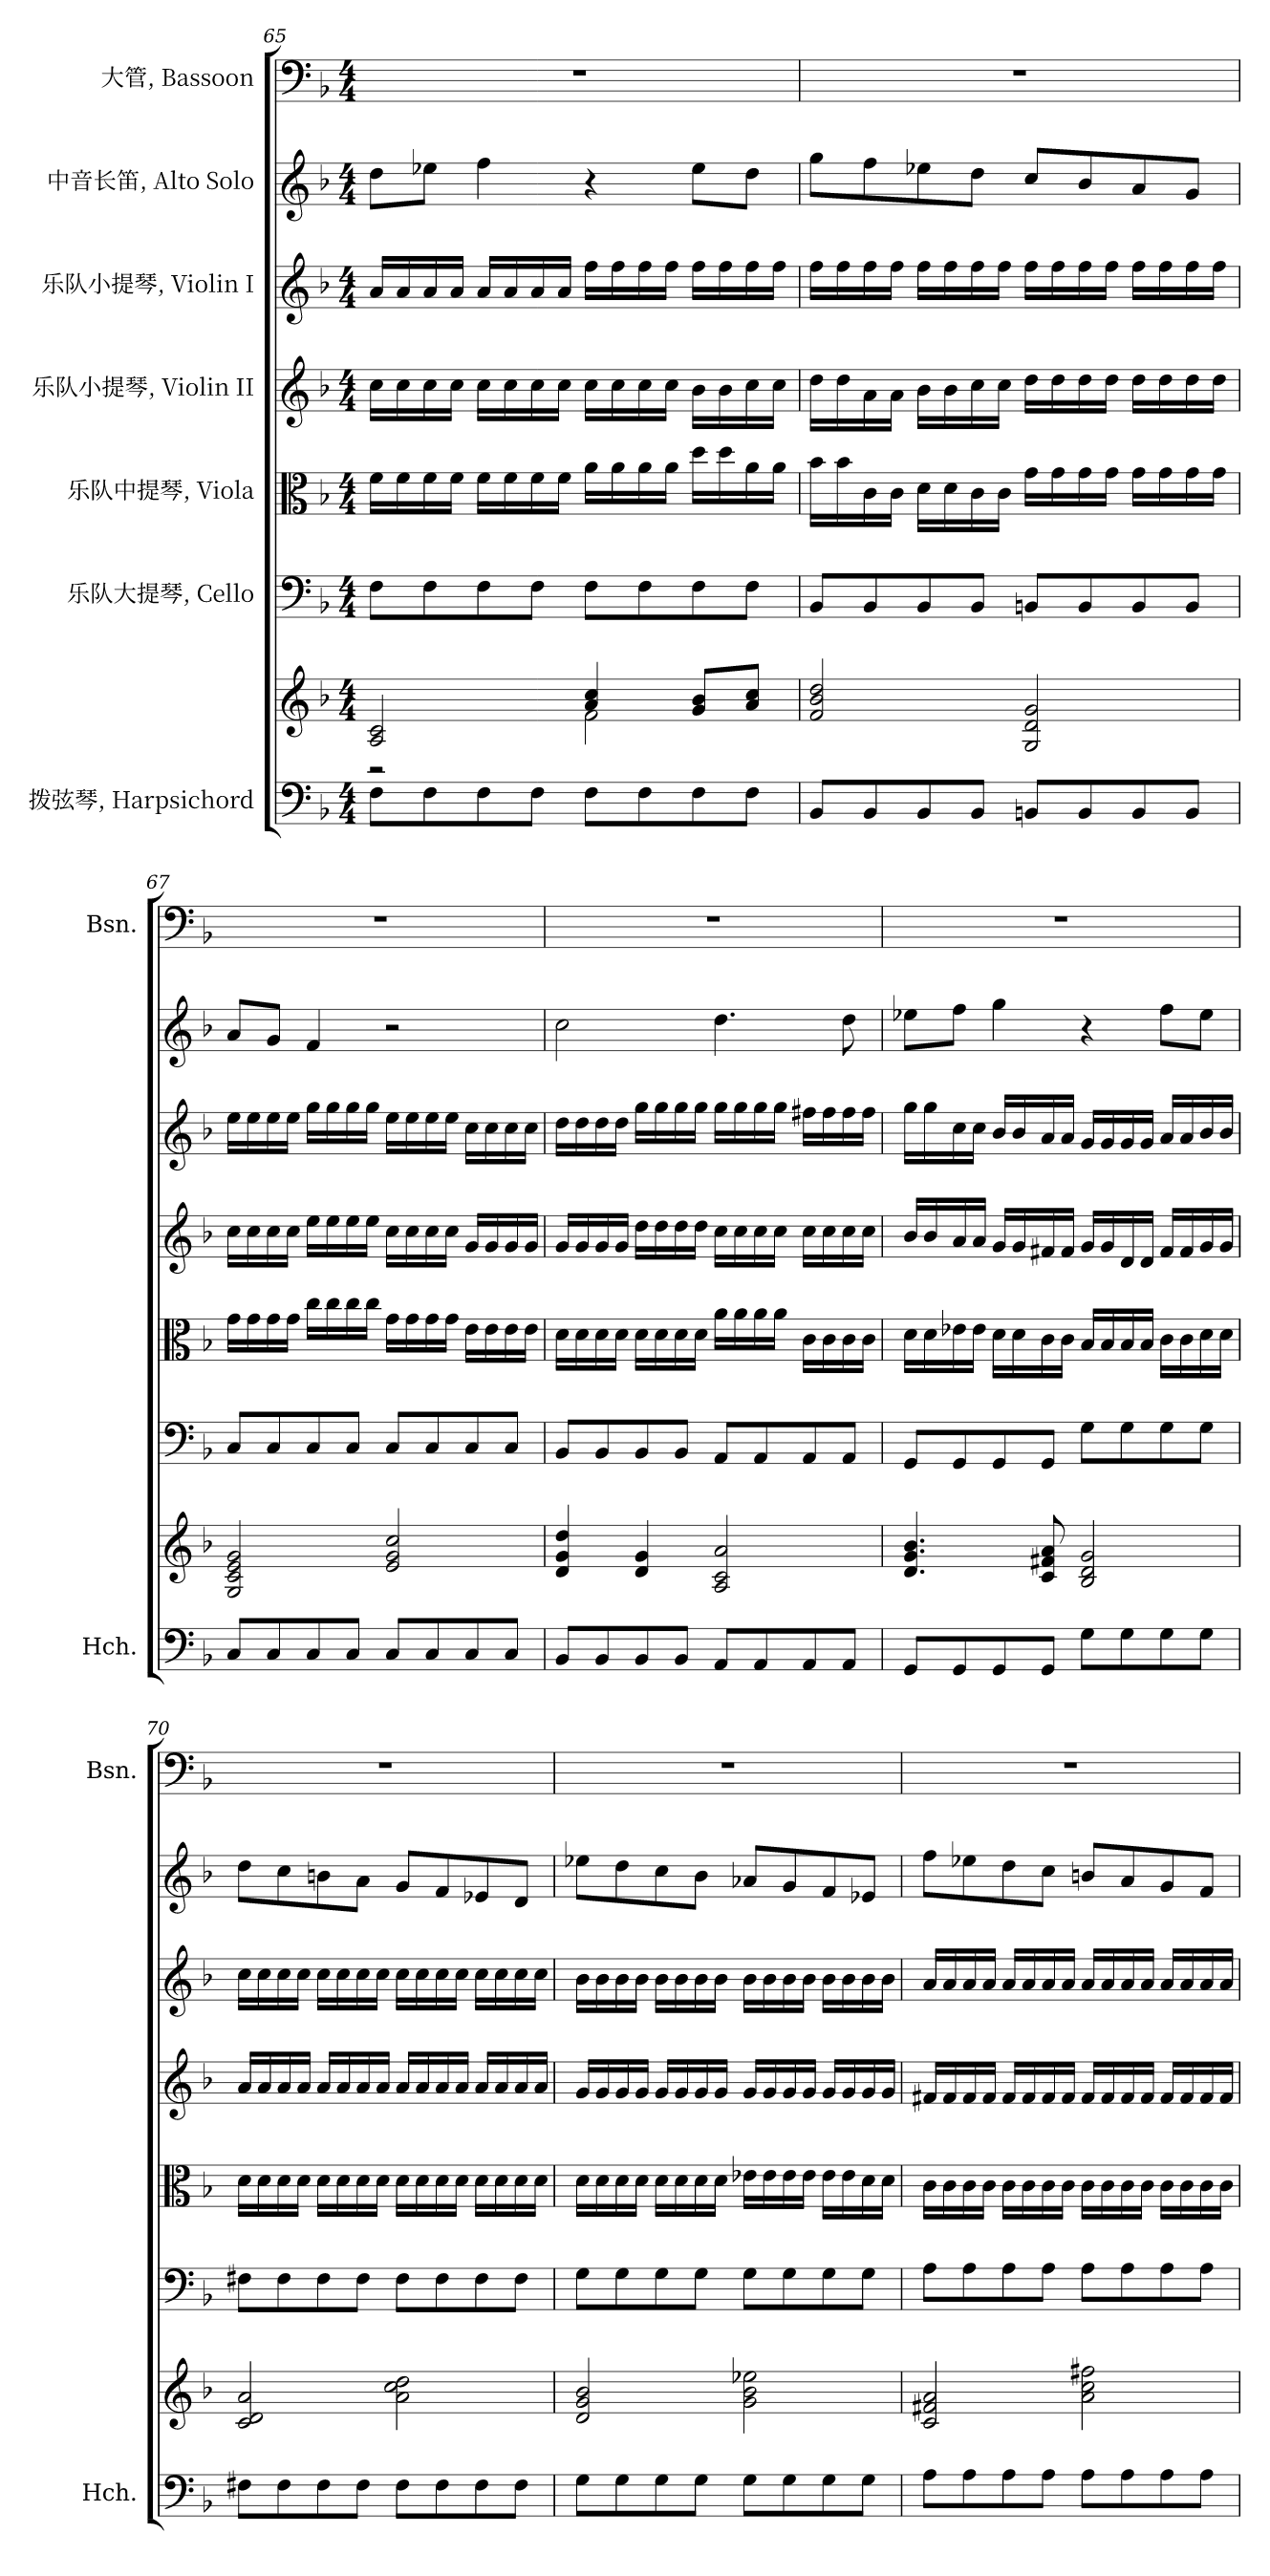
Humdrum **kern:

**kern	**kern	**kern	**kern	**kern	**kern	**kern	**kern
*part7	*part7	*part6	*part5	*part4	*part3	*part2	*part1
*staff8	*staff7	*staff6	*staff5	*staff4	*staff3	*staff2	*staff1
*I"拨弦琴, Harpsichord	*	*I"乐队大提琴, Cello	*I"乐队中提琴, Viola	*I"乐队小提琴, Violin II	*I"乐队小提琴, Violin I	*I"中音长笛, Alto Solo	*I"大管, Bassoon
*I'Hch.	*	*	*	*	*	*	*I'Bsn.
!!LO:PB:g=z
*clefF4	*clefG2	*clefF4	*clefC3	*clefG2	*clefG2	*clefG2	*clefF4
*	*	*	*	*	*	*ITrd3c5	*
*k[b-]	*k[b-]	*k[b-]	*k[b-]	*k[b-]	*k[b-]	*k[]	*k[b-]
*M4/4	*M4/4	*M4/4	*M4/4	*M4/4	*M4/4	*M4/4	*M4/4
=65	=65	=65	=65	=65	=65	=65	=65
*	*^	*	*	*	*	*	*
8F\L	2A/ 2c/	2r	8F\L	16f\LL	16cc\LL	16a/LL	8a\L	1r
.	.	.	.	16f\	16cc\	16a/	.	.
8F\	.	.	8F\	16f\	16cc\	16a/	8b-X\J	.
.	.	.	.	16f\JJ	16cc\JJ	16a/JJ	.	.
8F\	.	.	8F\	16f\LL	16cc\LL	16a/LL	4cc\	.
.	.	.	.	16f\	16cc\	16a/	.	.
8F\J	.	.	8F\J	16f\	16cc\	16a/	.	.
.	.	.	.	16f\JJ	16cc\JJ	16a/JJ	.	.
8F\L	4a/ 4cc/	2f\	8F\L	16a\LL	16cc\LL	16ff\LL	4r	.
.	.	.	.	16a\	16cc\	16ff\	.	.
8F\	.	.	8F\	16a\	16cc\	16ff\	.	.
.	.	.	.	16a\JJ	16cc\JJ	16ff\JJ	.	.
8F\	8g/ 8b-/L	.	8F\	16dd\LL	16b-\LL	16ff\LL	8b-\L	.
.	.	.	.	16dd\	16b-\	16ff\	.	.
8F\J	8a/ 8cc/J	.	8F\J	16a\	16cc\	16ff\	8a\J	.
.	.	.	.	16a\JJ	16cc\JJ	16ff\JJ	.	.
*	*v	*v	*	*	*	*	*	*
=66	=66	=66	=66	=66	=66	=66	=66
8BB-/L	2f/ 2b-/ 2dd/	8BB-/L	16b-\LL	16dd\LL	16ff\LL	8dd\L	1r
.	.	.	16b-\	16dd\	16ff\	.	.
8BB-/	.	8BB-/	16c\	16a\	16ff\	8cc\	.
.	.	.	16c\JJ	16a\JJ	16ff\JJ	.	.
8BB-/	.	8BB-/	16d\LL	16b-\LL	16ff\LL	8b-X\	.
.	.	.	16d\	16b-\	16ff\	.	.
8BB-/J	.	8BB-/J	16c\	16cc\	16ff\	8a\J	.
.	.	.	16c\JJ	16cc\JJ	16ff\JJ	.	.
8BBn/L	2G/ 2d/ 2g/	8BBn/L	16g\LL	16dd\LL	16ff\LL	8g/L	.
.	.	.	16g\	16dd\	16ff\	.	.
8BB/	.	8BB/	16g\	16dd\	16ff\	8f/	.
.	.	.	16g\JJ	16dd\JJ	16ff\JJ	.	.
8BB/	.	8BB/	16g\LL	16dd\LL	16ff\LL	8e/	.
.	.	.	16g\	16dd\	16ff\	.	.
8BB/J	.	8BB/J	16g\	16dd\	16ff\	8d/J	.
.	.	.	16g\JJ	16dd\JJ	16ff\JJ	.	.
!!LO:PB:g=z
=67	=67	=67	=67	=67	=67	=67	=67
8C/L	2G/ 2c/ 2e/ 2g/	8C/L	16g\LL	16cc\LL	16ee\LL	8e/L	1r
.	.	.	16g\	16cc\	16ee\	.	.
8C/	.	8C/	16g\	16cc\	16ee\	8d/J	.
.	.	.	16g\JJ	16cc\JJ	16ee\JJ	.	.
8C/	.	8C/	16cc\LL	16ee\LL	16gg\LL	4c/	.
.	.	.	16cc\	16ee\	16gg\	.	.
8C/J	.	8C/J	16cc\	16ee\	16gg\	.	.
.	.	.	16cc\JJ	16ee\JJ	16gg\JJ	.	.
8C/L	2e/ 2g/ 2cc/	8C/L	16g\LL	16cc\LL	16ee\LL	2r	.
.	.	.	16g\	16cc\	16ee\	.	.
8C/	.	8C/	16g\	16cc\	16ee\	.	.
.	.	.	16g\JJ	16cc\JJ	16ee\JJ	.	.
8C/	.	8C/	16e\LL	16g/LL	16cc\LL	.	.
.	.	.	16e\	16g/	16cc\	.	.
8C/J	.	8C/J	16e\	16g/	16cc\	.	.
.	.	.	16e\JJ	16g/JJ	16cc\JJ	.	.
=68	=68	=68	=68	=68	=68	=68	=68
8BB-/L	4d/ 4g/ 4dd/	8BB-/L	16d\LL	16g/LL	16dd\LL	2g\	1r
.	.	.	16d\	16g/	16dd\	.	.
8BB-/	.	8BB-/	16d\	16g/	16dd\	.	.
.	.	.	16d\JJ	16g/JJ	16dd\JJ	.	.
8BB-/	4d/ 4g/	8BB-/	16d\LL	16dd\LL	16gg\LL	.	.
.	.	.	16d\	16dd\	16gg\	.	.
8BB-/J	.	8BB-/J	16d\	16dd\	16gg\	.	.
.	.	.	16d\JJ	16dd\JJ	16gg\JJ	.	.
8AA/L	2A/ 2c/ 2a/	8AA/L	16a\LL	16cc\LL	16gg\LL	4.a\	.
.	.	.	16a\	16cc\	16gg\	.	.
8AA/	.	8AA/	16a\	16cc\	16gg\	.	.
.	.	.	16a\JJ	16cc\JJ	16gg\JJ	.	.
8AA/	.	8AA/	16c\LL	16cc\LL	16ff#X\LL	.	.
.	.	.	16c\	16cc\	16ff#\	.	.
8AA/J	.	8AA/J	16c\	16cc\	16ff#\	8a\	.
.	.	.	16c\JJ	16cc\JJ	16ff#\JJ	.	.
!!LO:PB:g=z
=69	=69	=69	=69	=69	=69	=69	=69
8GG/L	4.d/ 4.g/ 4.b-/	8GG/L	16d\LL	16b-/LL	16gg\LL	8b-X\L	1r
.	.	.	16d\	16b-/	16gg\	.	.
8GG/	.	8GG/	16e-X\	16a/	16cc\	8cc\J	.
.	.	.	16e-\JJ	16a/JJ	16cc\JJ	.	.
8GG/	.	8GG/	16d\LL	16g/LL	16b-/LL	4dd\	.
.	.	.	16d\	16g/	16b-/	.	.
8GG/J	8c/ 8f#X/ 8a/	8GG/J	16c\	16f#X/	16a/	.	.
.	.	.	16c\JJ	16f#/JJ	16a/JJ	.	.
8G\L	2B-/ 2d/ 2g/	8G\L	16B-/LL	16g/LL	16g/LL	4r	.
.	.	.	16B-/	16g/	16g/	.	.
8G\	.	8G\	16B-/	16d/	16g/	.	.
.	.	.	16B-/JJ	16d/JJ	16g/JJ	.	.
8G\	.	8G\	16c\LL	16f#/LL	16a/LL	8cc\L	.
.	.	.	16c\	16f#/	16a/	.	.
8G\J	.	8G\J	16d\	16g/	16b-/	8b-\J	.
.	.	.	16d\JJ	16g/JJ	16b-/JJ	.	.
=70	=70	=70	=70	=70	=70	=70	=70
8F#X\L	2c/ 2d/ 2a/	8F#X\L	16d\LL	16a/LL	16cc\LL	8a\L	1r
.	.	.	16d\	16a/	16cc\	.	.
8F#\	.	8F#\	16d\	16a/	16cc\	8g\	.
.	.	.	16d\JJ	16a/JJ	16cc\JJ	.	.
8F#\	.	8F#\	16d\LL	16a/LL	16cc\LL	8f#X\	.
.	.	.	16d\	16a/	16cc\	.	.
8F#\J	.	8F#\J	16d\	16a/	16cc\	8e\J	.
.	.	.	16d\JJ	16a/JJ	16cc\JJ	.	.
8F#\L	2a\ 2cc\ 2dd\	8F#\L	16d\LL	16a/LL	16cc\LL	8d/L	.
.	.	.	16d\	16a/	16cc\	.	.
8F#\	.	8F#\	16d\	16a/	16cc\	8c/	.
.	.	.	16d\JJ	16a/JJ	16cc\JJ	.	.
8F#\	.	8F#\	16d\LL	16a/LL	16cc\LL	8B-X/	.
.	.	.	16d\	16a/	16cc\	.	.
8F#\J	.	8F#\J	16d\	16a/	16cc\	8A/J	.
.	.	.	16d\JJ	16a/JJ	16cc\JJ	.	.
!!LO:PB:g=z
=71	=71	=71	=71	=71	=71	=71	=71
8G\L	2d/ 2g/ 2b-/	8G\L	16d\LL	16g/LL	16b-\LL	8b-X\L	1r
.	.	.	16d\	16g/	16b-\	.	.
8G\	.	8G\	16d\	16g/	16b-\	8a\	.
.	.	.	16d\JJ	16g/JJ	16b-\JJ	.	.
8G\	.	8G\	16d\LL	16g/LL	16b-\LL	8g\	.
.	.	.	16d\	16g/	16b-\	.	.
8G\J	.	8G\J	16d\	16g/	16b-\	8f\J	.
.	.	.	16d\JJ	16g/JJ	16b-\JJ	.	.
8G\L	2g\ 2b-\ 2ee-X\	8G\L	16e-X\LL	16g/LL	16b-\LL	8e-X/L	.
.	.	.	16e-\	16g/	16b-\	.	.
8G\	.	8G\	16e-\	16g/	16b-\	8d/	.
.	.	.	16e-\JJ	16g/JJ	16b-\JJ	.	.
8G\	.	8G\	16e-\LL	16g/LL	16b-\LL	8c/	.
.	.	.	16e-\	16g/	16b-\	.	.
8G\J	.	8G\J	16d\	16g/	16b-\	8B-X/J	.
.	.	.	16d\JJ	16g/JJ	16b-\JJ	.	.
=72	=72	=72	=72	=72	=72	=72	=72
8A\L	2c/ 2f#X/ 2a/	8A\L	16c\LL	16f#X/LL	16a/LL	8cc\L	1r
.	.	.	16c\	16f#/	16a/	.	.
8A\	.	8A\	16c\	16f#/	16a/	8b-X\	.
.	.	.	16c\JJ	16f#/JJ	16a/JJ	.	.
8A\	.	8A\	16c\LL	16f#/LL	16a/LL	8a\	.
.	.	.	16c\	16f#/	16a/	.	.
8A\J	.	8A\J	16c\	16f#/	16a/	8g\J	.
.	.	.	16c\JJ	16f#/JJ	16a/JJ	.	.
8A\L	2a\ 2cc\ 2ff#X\	8A\L	16c\LL	16f#/LL	16a/LL	8f#X/L	.
.	.	.	16c\	16f#/	16a/	.	.
8A\	.	8A\	16c\	16f#/	16a/	8e/	.
.	.	.	16c\JJ	16f#/JJ	16a/JJ	.	.
8A\	.	8A\	16c\LL	16f#/LL	16a/LL	8d/	.
.	.	.	16c\	16f#/	16a/	.	.
8A\J	.	8A\J	16c\	16f#/	16a/	8c/J	.
.	.	.	16c\JJ	16f#/JJ	16a/JJ	.	.
=	=	=	=	=	=	=	=
*-	*-	*-	*-	*-	*-	*-	*-
